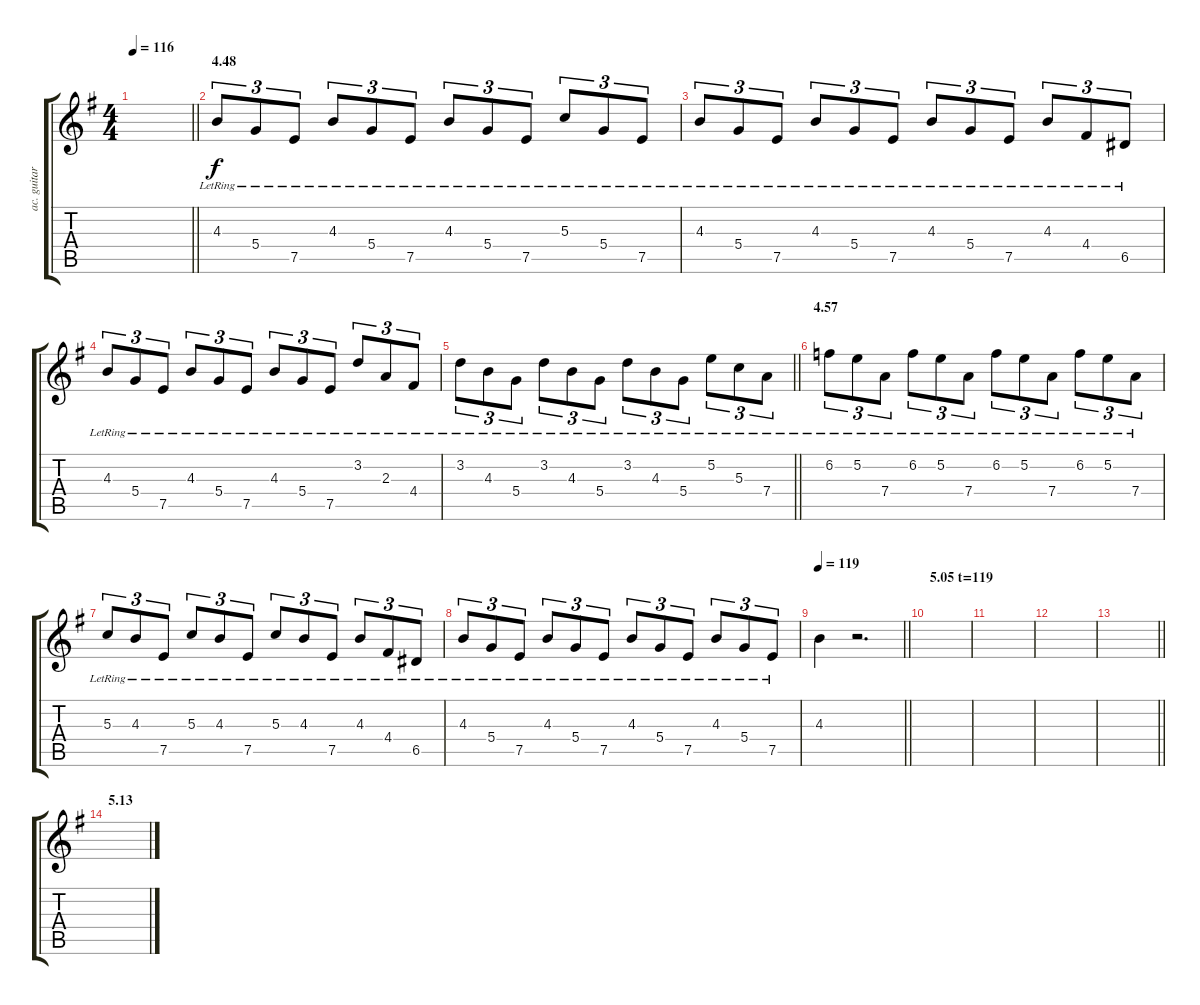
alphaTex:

\track ("ac. guitar" "ac. guitar") {instrument acousticguitarnylon}
\staff {score tabs}
\tuning (E4 B3 G3 D3 A2 E2) {hide}
\ts (4 4)
\tempo 116
\clef g2
\barLineRight lightlight
\ks g
|
\section ("" "4.48")
4.3{lr}.8{tu (3 2)} 5.4{lr}.8{tu (3 2)} 7.5{lr}.8{tu (3 2)} 4.3{lr}.8{tu (3 2)} 5.4{lr}.8{tu (3 2)} 7.5{lr}.8{tu (3 2)} 4.3{lr}.8{tu (3 2)} 5.4{lr}.8{tu (3 2)} 7.5{lr}.8{tu (3 2)} 5.3{lr}.8{tu (3 2)} 5.4{lr}.8{tu (3 2)} 7.5{lr}.8{tu (3 2)} |
4.3{lr}.8{tu (3 2)} 5.4{lr}.8{tu (3 2)} 7.5{lr}.8{tu (3 2)} 4.3{lr}.8{tu (3 2)} 5.4{lr}.8{tu (3 2)} 7.5{lr}.8{tu (3 2)} 4.3{lr}.8{tu (3 2)} 5.4{lr}.8{tu (3 2)} 7.5{lr}.8{tu (3 2)} 4.3{lr}.8{tu (3 2)} 4.4{lr}.8{tu (3 2)} 6.5{lr}.8{tu (3 2)} |
4.3{lr}.8{tu (3 2)} 5.4{lr}.8{tu (3 2)} 7.5{lr}.8{tu (3 2)} 4.3{lr}.8{tu (3 2)} 5.4{lr}.8{tu (3 2)} 7.5{lr}.8{tu (3 2)} 4.3{lr}.8{tu (3 2)} 5.4{lr}.8{tu (3 2)} 7.5{lr}.8{tu (3 2)} 3.2{lr}.8{tu (3 2)} 2.3{lr}.8{tu (3 2)} 4.4{lr}.8{tu (3 2)} |
\barLineRight lightlight
3.2{lr}.8{tu (3 2)} 4.3{lr}.8{tu (3 2)} 5.4{lr}.8{tu (3 2)} 3.2{lr}.8{tu (3 2)} 4.3{lr}.8{tu (3 2)} 5.4{lr}.8{tu (3 2)} 3.2{lr}.8{tu (3 2)} 4.3{lr}.8{tu (3 2)} 5.4{lr}.8{tu (3 2)} 5.2{lr}.8{tu (3 2)} 5.3{lr}.8{tu (3 2)} 7.4{lr}.8{tu (3 2)} |
\section ("" "4.57")
6.2{lr}.8{tu (3 2)} 5.2{lr}.8{tu (3 2)} 7.4{lr}.8{tu (3 2)} 6.2{lr}.8{tu (3 2)} 5.2{lr}.8{tu (3 2)} 7.4{lr}.8{tu (3 2)} 6.2{lr}.8{tu (3 2)} 5.2{lr}.8{tu (3 2)} 7.4{lr}.8{tu (3 2)} 6.2{lr}.8{tu (3 2)} 5.2{lr}.8{tu (3 2)} 7.4{lr}.8{tu (3 2)} |
5.3{lr}.8{tu (3 2)} 4.3{lr}.8{tu (3 2)} 7.5{lr}.8{tu (3 2)} 5.3{lr}.8{tu (3 2)} 4.3{lr}.8{tu (3 2)} 7.5{lr}.8{tu (3 2)} 5.3{lr}.8{tu (3 2)} 4.3{lr}.8{tu (3 2)} 7.5{lr}.8{tu (3 2)} 4.3{lr}.8{tu (3 2)} 4.4{lr}.8{tu (3 2)} 6.5{lr}.8{tu (3 2)} |
4.3{lr}.8{tu (3 2)} 5.4{lr}.8{tu (3 2)} 7.5{lr}.8{tu (3 2)} 4.3{lr}.8{tu (3 2)} 5.4{lr}.8{tu (3 2)} 7.5{lr}.8{tu (3 2)} 4.3{lr}.8{tu (3 2)} 5.4{lr}.8{tu (3 2)} 7.5{lr}.8{tu (3 2)} 4.3{lr}.8{tu (3 2)} 5.4{lr}.8{tu (3 2)} 7.5{lr}.8{tu (3 2)} |
\tempo 119
\barLineRight lightlight
4.3.4 r.2{d} |
\section ("" "5.05 t=119")
|
|
|
\barLineRight lightlight
|
\section ("" "5.13")
